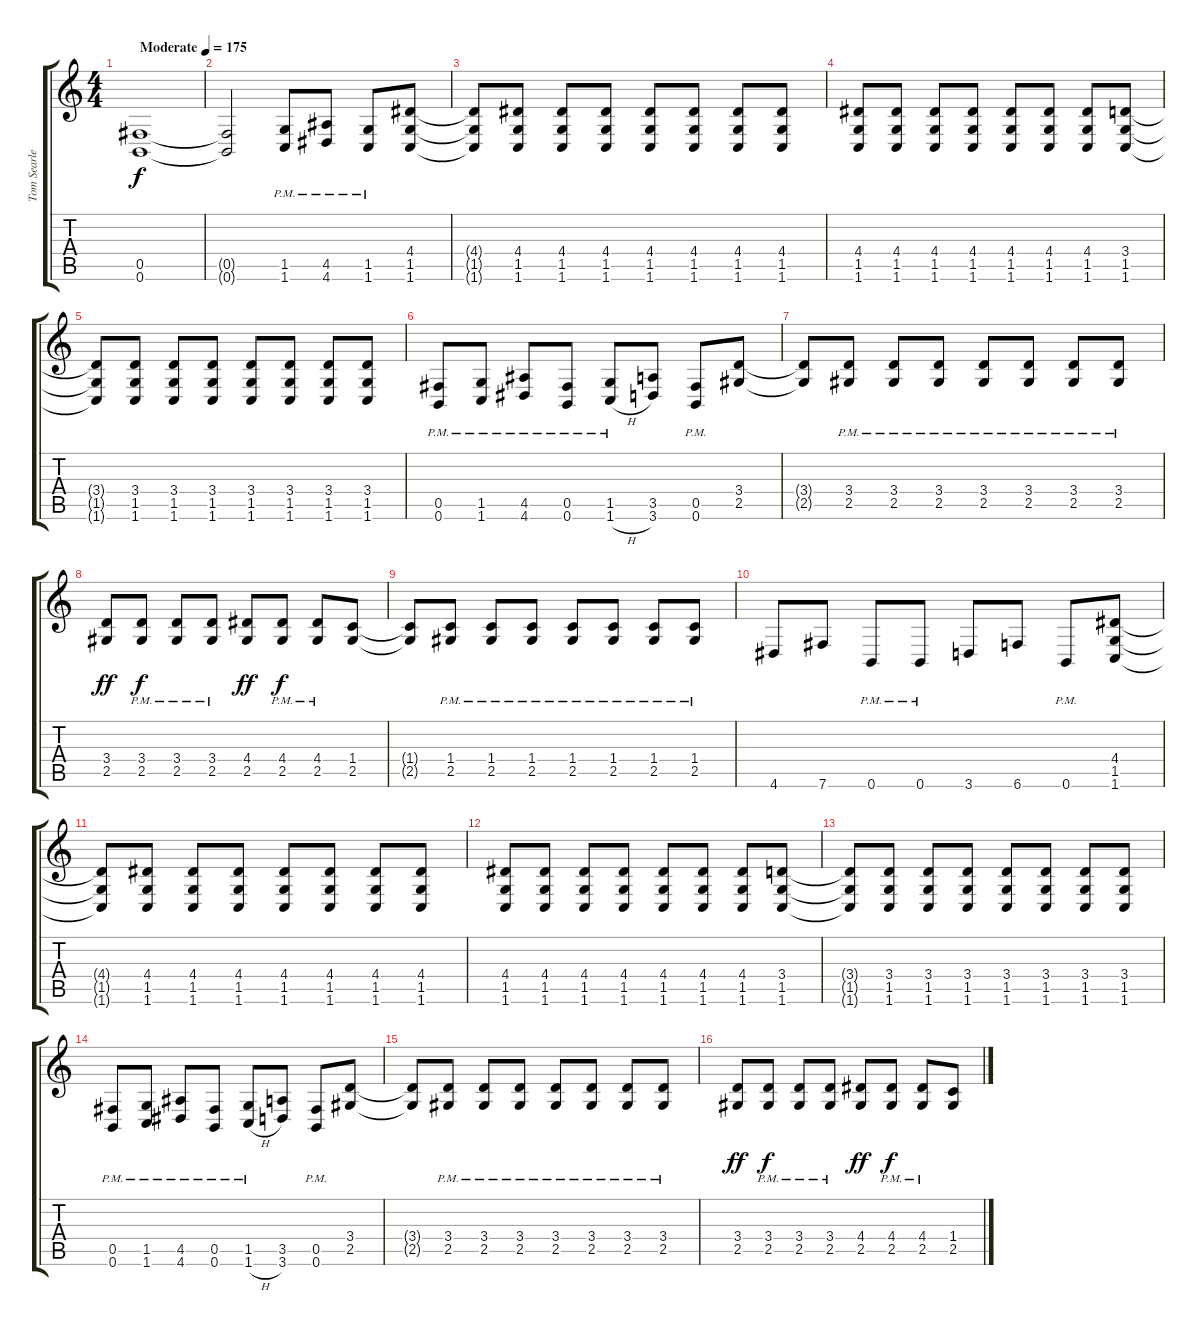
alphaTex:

\track ("Tom Searle (Left)" "Tom Searle") {instrument distortionguitar}
\staff {score tabs}
\tuning (Db4 Ab3 E3 B2 Gb2 B1) {hide}
\ts (4 4)
\tempo (175 "Moderate")
\clef g2
\ks c
(0.5 0.6).1{dy f instrument distortionguitar} |
(0.5{t} 0.6{t}).2 (1.5{pm} 1.6{pm}).8 (4.5{pm} 4.6{pm}).8 (1.5{pm} 1.6{pm}).8 (4.4 1.5 1.6).8 |
(4.4{t} 1.5{t} 1.6{t}).8 (4.4 1.5 1.6).8 (4.4 1.5 1.6).8 (4.4 1.5 1.6).8 (4.4 1.5 1.6).8 (4.4 1.5 1.6).8 (4.4 1.5 1.6).8 (4.4 1.5 1.6).8 |
(4.4 1.5 1.6).8 (4.4 1.5 1.6).8 (4.4 1.5 1.6).8 (4.4 1.5 1.6).8 (4.4 1.5 1.6).8 (4.4 1.5 1.6).8 (4.4 1.5 1.6).8 (3.4 1.5 1.6).8 |
(3.4{t} 1.5{t} 1.6{t}).8 (3.4 1.5 1.6).8 (3.4 1.5 1.6).8 (3.4 1.5 1.6).8 (3.4 1.5 1.6).8 (3.4 1.5 1.6).8 (3.4 1.5 1.6).8 (3.4 1.5 1.6).8 |
(0.5{pm} 0.6{pm}).8 (1.5{pm} 1.6{pm}).8 (4.5{pm} 4.6{pm}).8 (0.5{pm} 0.6{pm}).8 (1.5{pm} 1.6{h pm}).8 (3.5 3.6).8 (0.5{pm} 0.6{pm}).8 (3.4 2.5).8 |
(3.4{t} 2.5{t}).8 (3.4{pm} 2.5{pm}).8 (3.4{pm} 2.5{pm}).8 (3.4{pm} 2.5{pm}).8 (3.4{pm} 2.5{pm}).8 (3.4{pm} 2.5{pm}).8 (3.4{pm} 2.5{pm}).8 (3.4{pm} 2.5{pm}).8 |
(3.4 2.5).8{dy ff} (3.4{pm} 2.5{pm}).8{dy f} (3.4{pm} 2.5{pm}).8 (3.4{pm} 2.5{pm}).8 (4.4 2.5).8{dy ff} (4.4{pm} 2.5{pm}).8{dy f} (4.4{pm} 2.5{pm}).8 (1.4 2.5).8 |
(1.4{t} 2.5{t}).8 (1.4{pm} 2.5{pm}).8 (1.4{pm} 2.5{pm}).8 (1.4{pm} 2.5{pm}).8 (1.4{pm} 2.5{pm}).8 (1.4{pm} 2.5{pm}).8 (1.4{pm} 2.5{pm}).8 (1.4{pm} 2.5{pm}).8 |
4.6.8 7.6.8 0.6{pm}.8 0.6{pm}.8 3.6.8 6.6.8 0.6{pm}.8 (4.4 1.5 1.6).8 |
(4.4{t} 1.5{t} 1.6{t}).8 (4.4 1.5 1.6).8 (4.4 1.5 1.6).8 (4.4 1.5 1.6).8 (4.4 1.5 1.6).8 (4.4 1.5 1.6).8 (4.4 1.5 1.6).8 (4.4 1.5 1.6).8 |
(4.4 1.5 1.6).8 (4.4 1.5 1.6).8 (4.4 1.5 1.6).8 (4.4 1.5 1.6).8 (4.4 1.5 1.6).8 (4.4 1.5 1.6).8 (4.4 1.5 1.6).8 (3.4 1.5 1.6).8 |
(3.4{t} 1.5{t} 1.6{t}).8 (3.4 1.5 1.6).8 (3.4 1.5 1.6).8 (3.4 1.5 1.6).8 (3.4 1.5 1.6).8 (3.4 1.5 1.6).8 (3.4 1.5 1.6).8 (3.4 1.5 1.6).8 |
(0.5{pm} 0.6{pm}).8 (1.5{pm} 1.6{pm}).8 (4.5{pm} 4.6{pm}).8 (0.5{pm} 0.6{pm}).8 (1.5{pm} 1.6{h pm}).8 (3.5 3.6).8 (0.5{pm} 0.6{pm}).8 (3.4 2.5).8 |
(3.4{t} 2.5{t}).8 (3.4{pm} 2.5{pm}).8 (3.4{pm} 2.5{pm}).8 (3.4{pm} 2.5{pm}).8 (3.4{pm} 2.5{pm}).8 (3.4{pm} 2.5{pm}).8 (3.4{pm} 2.5{pm}).8 (3.4{pm} 2.5{pm}).8 |
(3.4 2.5).8{dy ff} (3.4{pm} 2.5{pm}).8{dy f} (3.4{pm} 2.5{pm}).8 (3.4{pm} 2.5{pm}).8 (4.4 2.5).8{dy ff} (4.4{pm} 2.5{pm}).8{dy f} (4.4{pm} 2.5{pm}).8 (1.4 2.5).8
